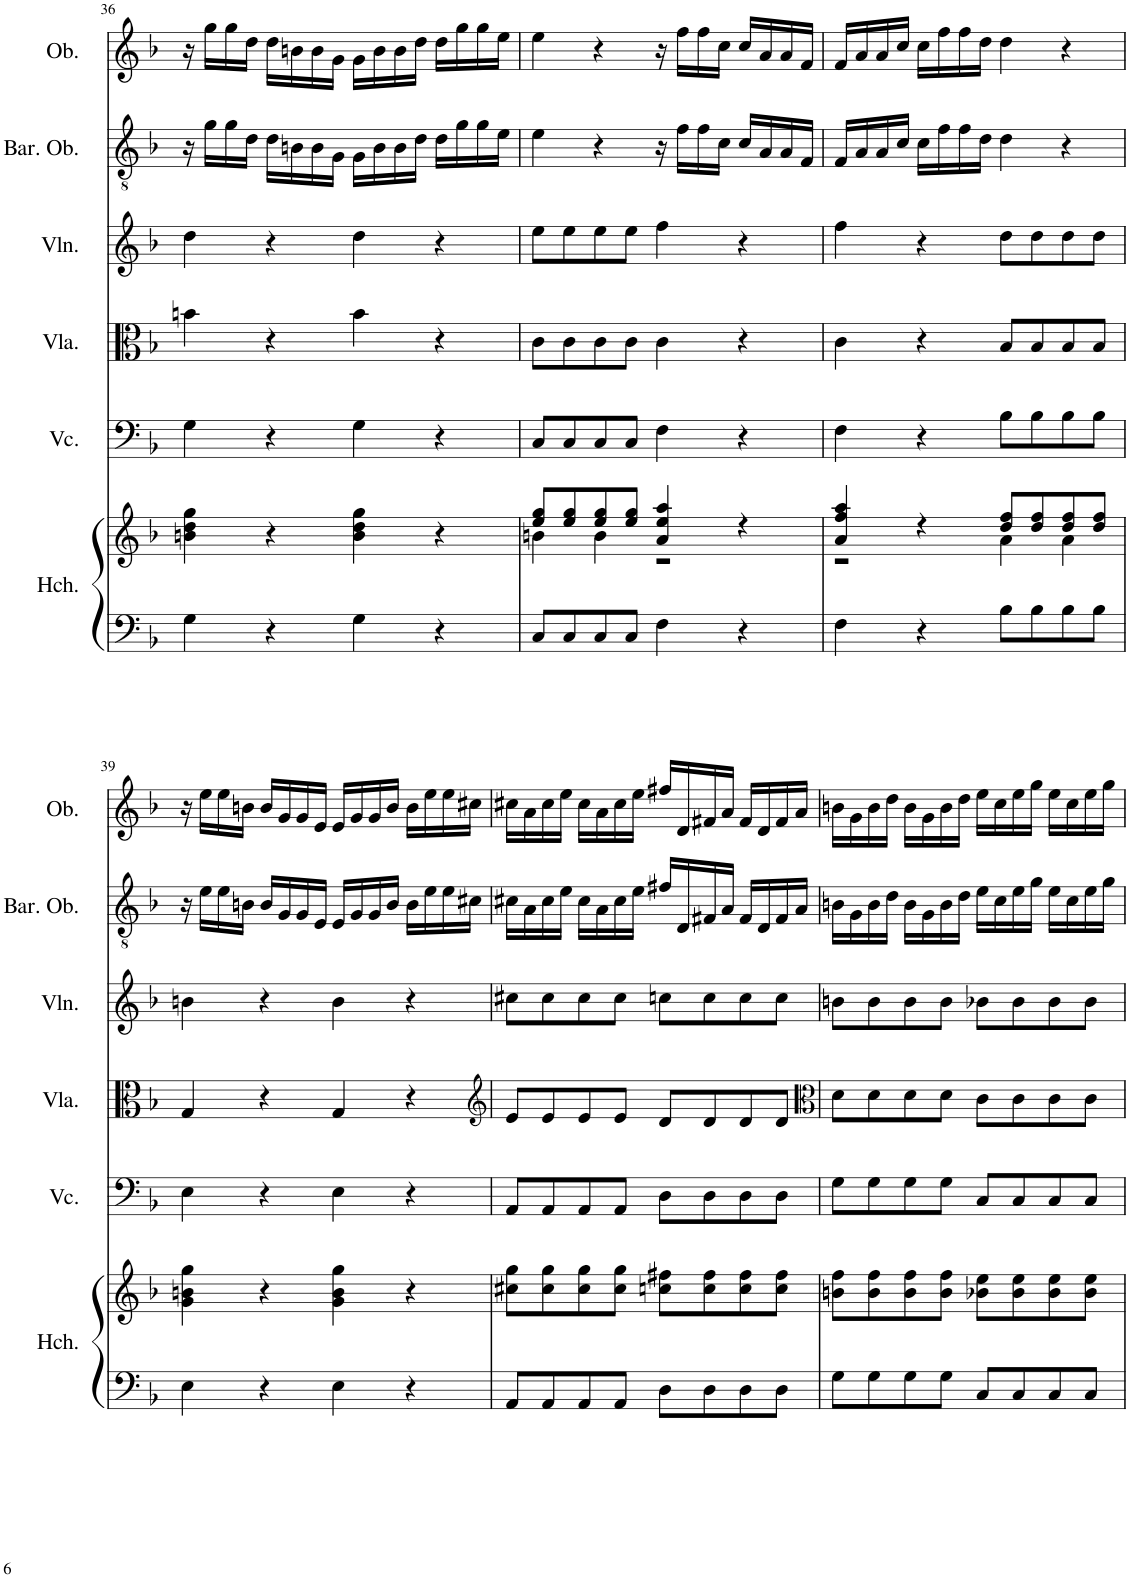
**kern	**kern	**kern	**kern	**kern	**kern	**kern
*part6	*part6	*part5	*part4	*part3	*part2	*part1
*staff7	*staff6	*staff5	*staff4	*staff3	*staff2	*staff1
*I"Harpsichord	*	*I"Violoncello	*I"Viola	*I"Violin	*I"Baritone Oboe	*I"Oboe
*I'Hch.	*	*I'Vc.	*I'Vla.	*I'Vln.	*I'Bar. Ob.	*I'Ob.
!!LO:PB:g=z
*clefF4	*clefG2	*clefF4	*clefC3	*clefG2	*clefGv2	*clefG2
*k[b-]	*k[b-]	*k[b-]	*k[b-]	*k[b-]	*k[b-]	*k[b-]
*M4/4	*M4/4	*M4/4	*M4/4	*M4/4	*M4/4	*M4/4
=36	=36	=36	=36	=36	=36	=36
4G\	4bn\ 4dd\ 4gg\	4G\	4bn\	4dd\	16r	16r
.	.	.	.	.	16g\LL	16gg\LL
.	.	.	.	.	16g\	16gg\
.	.	.	.	.	16d\JJ	16dd\JJ
4r	4r	4r	4r	4r	16d\LL	16dd\LL
.	.	.	.	.	16Bn\	16bn\
.	.	.	.	.	16B\	16b\
.	.	.	.	.	16G\JJ	16g\JJ
4G\	4b\ 4dd\ 4gg\	4G\	4b\	4dd\	16G\LL	16g\LL
.	.	.	.	.	16B\	16b\
.	.	.	.	.	16B\	16b\
.	.	.	.	.	16d\JJ	16dd\JJ
4r	4r	4r	4r	4r	16d\LL	16dd\LL
.	.	.	.	.	16g\	16gg\
.	.	.	.	.	16g\	16gg\
.	.	.	.	.	16e\JJ	16ee\JJ
=37	=37	=37	=37	=37	=37	=37
*	*^	*	*	*	*	*
8C/L	8ee/ 8gg/L	4bn\	8C/L	8c\L	8ee\L	4e\	4ee\
8C/	8ee/ 8gg/	.	8C/	8c\	8ee\	.	.
8C/	8ee/ 8gg/	4b\	8C/	8c\	8ee\	4r	4r
8C/J	8ee/ 8gg/J	.	8C/J	8c\J	8ee\J	.	.
4F\	4a/ 4ee/ 4aa/	2r	4F\	4c\	4ff\	16r	16r
.	.	.	.	.	.	16f\LL	16ff\LL
.	.	.	.	.	.	16f\	16ff\
.	.	.	.	.	.	16c\JJ	16cc\JJ
4r	4r	.	4r	4r	4r	16c/LL	16cc/LL
.	.	.	.	.	.	16A/	16a/
.	.	.	.	.	.	16A/	16a/
.	.	.	.	.	.	16F/JJ	16f/JJ
=38	=38	=38	=38	=38	=38	=38	=38
4F\	4a/ 4ff/ 4aa/	2r	4F\	4c\	4ff\	16F/LL	16f/LL
.	.	.	.	.	.	16A/	16a/
.	.	.	.	.	.	16A/	16a/
.	.	.	.	.	.	16c/JJ	16cc/JJ
4r	4r	.	4r	4r	4r	16c\LL	16cc\LL
.	.	.	.	.	.	16f\	16ff\
.	.	.	.	.	.	16f\	16ff\
.	.	.	.	.	.	16d\JJ	16dd\JJ
8B-\L	8dd/ 8ff/L	4a\	8B-\L	8B-/L	8dd\L	4d\	4dd\
8B-\	8dd/ 8ff/	.	8B-\	8B-/	8dd\	.	.
8B-\	8dd/ 8ff/	4a\	8B-\	8B-/	8dd\	4r	4r
8B-\J	8dd/ 8ff/J	.	8B-\J	8B-/J	8dd\J	.	.
*	*v	*v	*	*	*	*	*
!!LO:LB:g=z
=39	=39	=39	=39	=39	=39	=39
4E\	4g\ 4bn\ 4gg\	4E\	4G/	4bn\	16r	16r
.	.	.	.	.	16e\LL	16ee\LL
.	.	.	.	.	16e\	16ee\
.	.	.	.	.	16Bn\JJ	16bn\JJ
4r	4r	4r	4r	4r	16B/LL	16b/LL
.	.	.	.	.	16G/	16g/
.	.	.	.	.	16G/	16g/
.	.	.	.	.	16E/JJ	16e/JJ
4E\	4g\ 4b\ 4gg\	4E\	4G/	4b\	16E/LL	16e/LL
.	.	.	.	.	16G/	16g/
.	.	.	.	.	16G/	16g/
.	.	.	.	.	16B/JJ	16b/JJ
4r	4r	4r	4r	4r	16B\LL	16b\LL
.	.	.	.	.	16e\	16ee\
.	.	.	.	.	16e\	16ee\
.	.	.	.	.	16c#X\JJ	16cc#X\JJ
=40	=40	=40	=40	=40	=40	=40
*	*	*	*clefG2	*	*	*
8AA/L	8cc#X\ 8gg\L	8AA/L	8e/L	8cc#X\L	16c#X\LL	16cc#X\LL
.	.	.	.	.	16A\	16a\
8AA/	8cc#\ 8gg\	8AA/	8e/	8cc#\	16c#\	16cc#\
.	.	.	.	.	16e\JJ	16ee\JJ
8AA/	8cc#\ 8gg\	8AA/	8e/	8cc#\	16c#\LL	16cc#\LL
.	.	.	.	.	16A\	16a\
8AA/J	8cc#\ 8gg\J	8AA/J	8e/J	8cc#\J	16c#\	16cc#\
.	.	.	.	.	16e\JJ	16ee\JJ
8D\L	8ccn\ 8ff#X\L	8D\L	8d/L	8ccn\L	16f#X/LL	16ff#X/LL
.	.	.	.	.	16D/	16d/
8D\	8cc\ 8ff#\	8D\	8d/	8cc\	16F#X/	16f#X/
.	.	.	.	.	16A/JJ	16a/JJ
8D\	8cc\ 8ff#\	8D\	8d/	8cc\	16F#/LL	16f#/LL
.	.	.	.	.	16D/	16d/
8D\J	8cc\ 8ff#\J	8D\J	8d/J	8cc\J	16F#/	16f#/
.	.	.	.	.	16A/JJ	16a/JJ
=41	=41	=41	=41	=41	=41	=41
*	*	*	*clefC3	*	*	*
8G\L	8bn\ 8ff\L	8G\L	8d\L	8bn\L	16Bn\LL	16bn\LL
.	.	.	.	.	16G\	16g\
8G\	8b\ 8ff\	8G\	8d\	8b\	16B\	16b\
.	.	.	.	.	16d\JJ	16dd\JJ
8G\	8b\ 8ff\	8G\	8d\	8b\	16B\LL	16b\LL
.	.	.	.	.	16G\	16g\
8G\J	8b\ 8ff\J	8G\J	8d\J	8b\J	16B\	16b\
.	.	.	.	.	16d\JJ	16dd\JJ
8C/L	8b-X\ 8ee\L	8C/L	8c\L	8b-X\L	16e\LL	16ee\LL
.	.	.	.	.	16c\	16cc\
8C/	8b-\ 8ee\	8C/	8c\	8b-\	16e\	16ee\
.	.	.	.	.	16g\JJ	16gg\JJ
8C/	8b-\ 8ee\	8C/	8c\	8b-\	16e\LL	16ee\LL
.	.	.	.	.	16c\	16cc\
8C/J	8b-\ 8ee\J	8C/J	8c\J	8b-\J	16e\	16ee\
.	.	.	.	.	16g\JJ	16gg\JJ
=	=	=	=	=	=	=
*-	*-	*-	*-	*-	*-	*-
